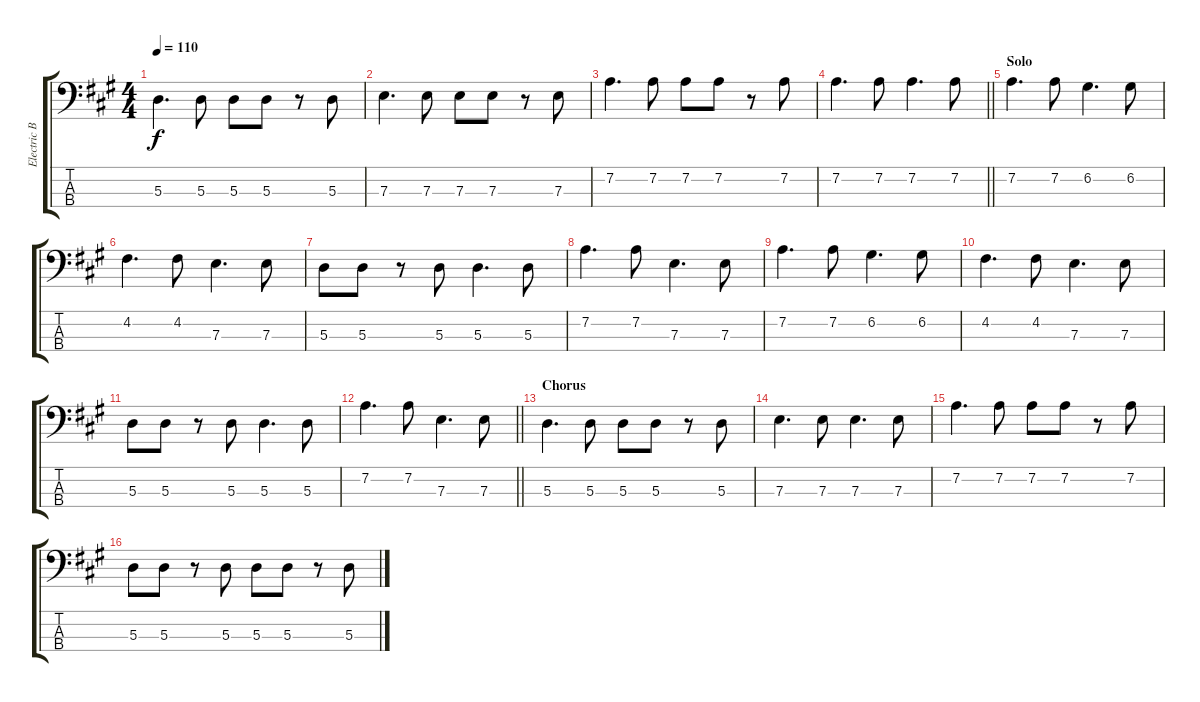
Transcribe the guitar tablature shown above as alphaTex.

\track ("Electric Bass" "Electric B") {instrument electricbassfinger}
\staff {score tabs}
\tuning (G2 D2 A1 E1) {hide}
\ts (4 4)
\tempo 110
\clef f4
\ks a
5.3.4{d dy f} 5.3.8 5.3.8 5.3.8 r.8 5.3.8 |
7.3.4{d} 7.3.8 7.3.8 7.3.8 r.8 7.3.8 |
7.2.4{d} 7.2.8 7.2.8 7.2.8 r.8 7.2.8 |
\barLineRight lightlight
7.2.4{d} 7.2.8 7.2.4{d} 7.2.8 |
\section ("" "Solo")
7.2.4{d} 7.2.8 6.2.4{d} 6.2.8 |
4.2.4{d} 4.2.8 7.3.4{d} 7.3.8 |
5.3.8 5.3.8 r.8 5.3.8 5.3.4{d} 5.3.8 |
7.2.4{d} 7.2.8 7.3.4{d} 7.3.8 |
7.2.4{d} 7.2.8 6.2.4{d} 6.2.8 |
4.2.4{d} 4.2.8 7.3.4{d} 7.3.8 |
5.3.8 5.3.8 r.8 5.3.8 5.3.4{d} 5.3.8 |
\barLineRight lightlight
7.2.4{d} 7.2.8 7.3.4{d} 7.3.8 |
\section ("" "Chorus")
5.3.4{d} 5.3.8 5.3.8 5.3.8 r.8 5.3.8 |
7.3.4{d} 7.3.8 7.3.4{d} 7.3.8 |
7.2.4{d} 7.2.8 7.2.8 7.2.8 r.8 7.2.8 |
5.3.8 5.3.8 r.8 5.3.8 5.3.8 5.3.8 r.8 5.3.8
